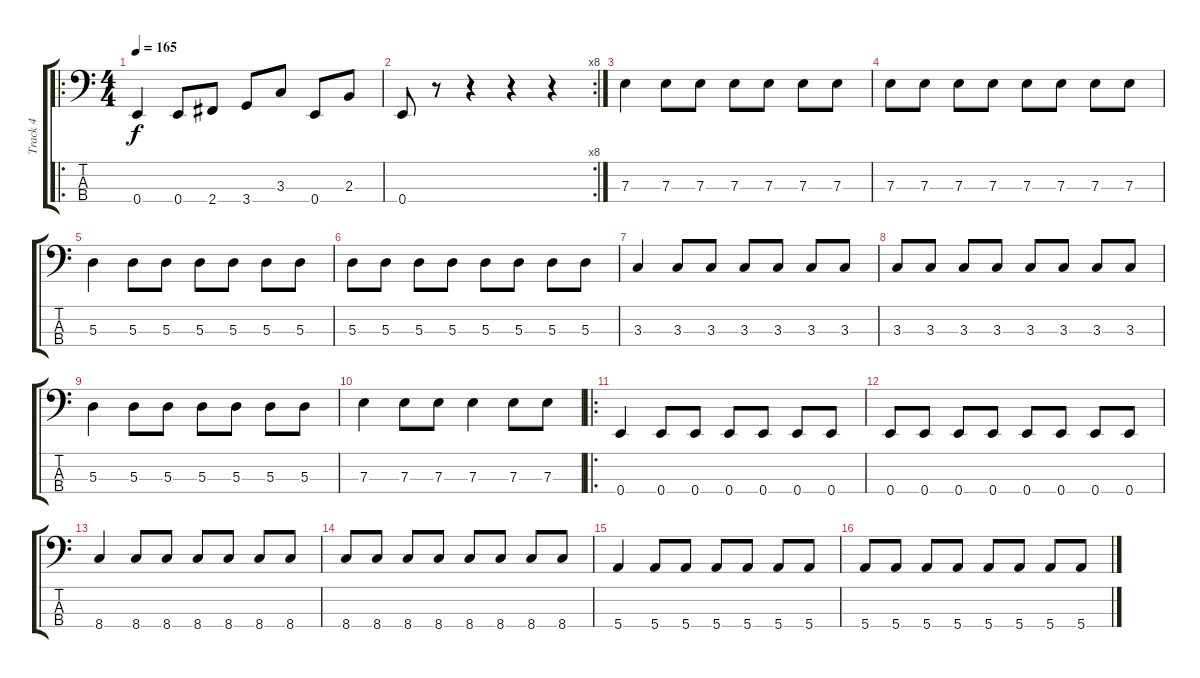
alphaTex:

\track ("Track 4" "Track 4") {instrument electricbasspick}
\staff {score tabs}
\tuning (G2 D2 A1 E1) {hide}
\ro
\ts (4 4)
\tempo 165
\clef f4
\ks c
0.4.4{dy f instrument electricbasspick} 0.4.8 2.4.8 3.4.8 3.3.8 0.4.8 2.3.8 |
\rc 8
0.4.8 r.8 r.4 r.4 r.4 |
7.3.4 7.3.8 7.3.8 7.3.8 7.3.8 7.3.8 7.3.8 |
7.3.8 7.3.8 7.3.8 7.3.8 7.3.8 7.3.8 7.3.8 7.3.8 |
5.3.4 5.3.8 5.3.8 5.3.8 5.3.8 5.3.8 5.3.8 |
5.3.8 5.3.8 5.3.8 5.3.8 5.3.8 5.3.8 5.3.8 5.3.8 |
3.3.4 3.3.8 3.3.8 3.3.8 3.3.8 3.3.8 3.3.8 |
3.3.8 3.3.8 3.3.8 3.3.8 3.3.8 3.3.8 3.3.8 3.3.8 |
5.3.4 5.3.8 5.3.8 5.3.8 5.3.8 5.3.8 5.3.8 |
7.3.4 7.3.8 7.3.8 7.3.4 7.3.8 7.3.8 |
\ro
0.4.4 0.4.8 0.4.8 0.4.8 0.4.8 0.4.8 0.4.8 |
0.4.8 0.4.8 0.4.8 0.4.8 0.4.8 0.4.8 0.4.8 0.4.8 |
8.4.4 8.4.8 8.4.8 8.4.8 8.4.8 8.4.8 8.4.8 |
8.4.8 8.4.8 8.4.8 8.4.8 8.4.8 8.4.8 8.4.8 8.4.8 |
5.4.4 5.4.8 5.4.8 5.4.8 5.4.8 5.4.8 5.4.8 |
5.4.8 5.4.8 5.4.8 5.4.8 5.4.8 5.4.8 5.4.8 5.4.8
